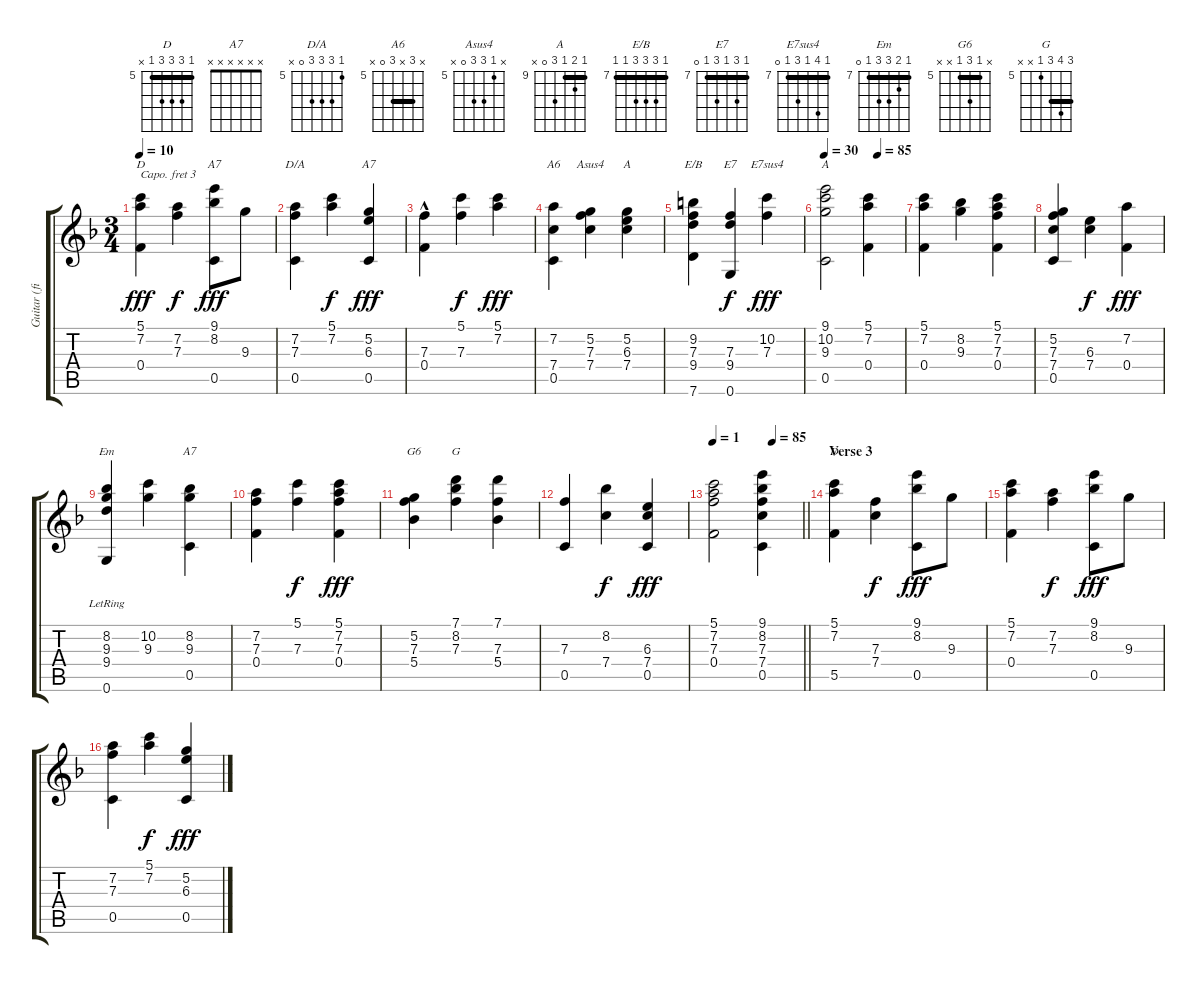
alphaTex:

\track ("Guitar (fingerstyle) - Capo III" "Guitar (fi") {instrument acousticguitarsteel}
\staff {score tabs}
\capo 3
\tuning (E4 B3 G3 D3 A2 E2) {hide}
\chord ("D" 5 7 7 0 x x) {firstfret 5}
\chord ("A7" 9 8 9 7 0 x) {firstfret 7}
\chord ("D/A" 5 7 7 7 0 x) {firstfret 5}
\chord ("A7" 5 5 6 5 0 x) {firstfret 5 barre 5}
\chord ("A6" x 7 x 7 0 x) {firstfret 5 barre 7}
\chord ("Asus4" x 5 7 7 0 x) {firstfret 5}
\chord ("A" x 5 6 7 x x) {firstfret 5}
\chord ("E/B" 7 9 9 9 7 7) {firstfret 7 barre 7}
\chord ("E7" 7 9 7 9 7 0) {firstfret 7 barre 7}
\chord ("E7sus4" 7 10 7 9 7 0) {firstfret 7 barre 7}
\chord ("A" 9 10 9 11 0 x) {firstfret 9 barre 9}
\chord ("Em" 7 8 9 9 7 0) {firstfret 7 barre 7}
\chord ("A7" x x x x x x)
\chord ("G6" x 5 7 5 x x) {firstfret 5 barre 5}
\chord ("G" 7 8 7 5 x x) {firstfret 5 barre 7}
\chord ("D" 5 7 7 7 5 x) {firstfret 5 barre 5}
\ts (3 4)
\tempo 10
\clef g2
\ks f
(5.1 7.2 0.4).4{ch "D" dy fff} (7.2 7.3).4{dy f} (9.1 8.2 0.5).8{ch "A7" dy fff} 9.3.8 |
(7.2 7.3 0.5).4{ch "D/A"} (5.1 7.2).4{dy f} (5.2 6.3 0.5).4{ch "A7" dy fff} |
(7.3 0.4{hac}).4 (5.1 7.3).4{dy f} (5.1 7.2).4{dy fff} |
(7.2 7.4 0.5).4{ch "A6"} (5.2 7.3 7.4).4{ch "Asus4"} (5.2 6.3 7.4).4{ch "A"} |
(9.2 7.3 9.4 7.6).4{ch "E/B"} (7.3 9.4 0.6).4{ch "E7" dy f} (10.2 7.3).4{ch "E7sus4" dy fff} |
\tempo 30
\tempo (85 0.6666666666666666)
(9.1 10.2 9.3 0.5).2{ch "A"} (5.1 7.2 0.4).4 |
(5.1 7.2 0.4).4 (8.2 9.3).4 (5.1 7.2 7.3 0.4).4 |
(5.2 7.3 7.4 0.5).4 (6.3 7.4).4{dy f} (7.2 0.4).4{dy fff} |
(8.2 9.3 9.4 0.6{lr}).4{ch "Em"} (10.2 9.3).4 (8.2 9.3 0.5).4{ch "A7"} |
(7.2 7.3 0.4).4 (5.1 7.3).4{dy f} (5.1 7.2 7.3 0.4).4{dy fff} |
(5.2 7.3 5.4).4{ch "G6"} (7.1 8.2 7.3).4{ch "G"} (7.1 7.3 5.4).4 |
(7.3 0.5).4 (8.2 7.4).4{dy f} (6.3 7.4 0.5).4{dy fff} |
\tempo 1
\tempo (85 0.6666666666666666)
\barLineRight lightlight
(5.1 7.2 7.3 0.4).2 (9.1 8.2 7.3 7.4 0.5).4 |
\section ("" "Verse 3")
(5.1 7.2 5.5).4{ch "D"} (7.3 7.4).4{dy f} (9.1 8.2 0.5).8{dy fff} 9.3.8 |
(5.1 7.2 0.4).4 (7.2 7.3).4{dy f} (9.1 8.2 0.5).8{dy fff} 9.3.8 |
(7.2 7.3 0.5).4 (5.1 7.2).4{dy f} (5.2 6.3 0.5).4{dy fff}
